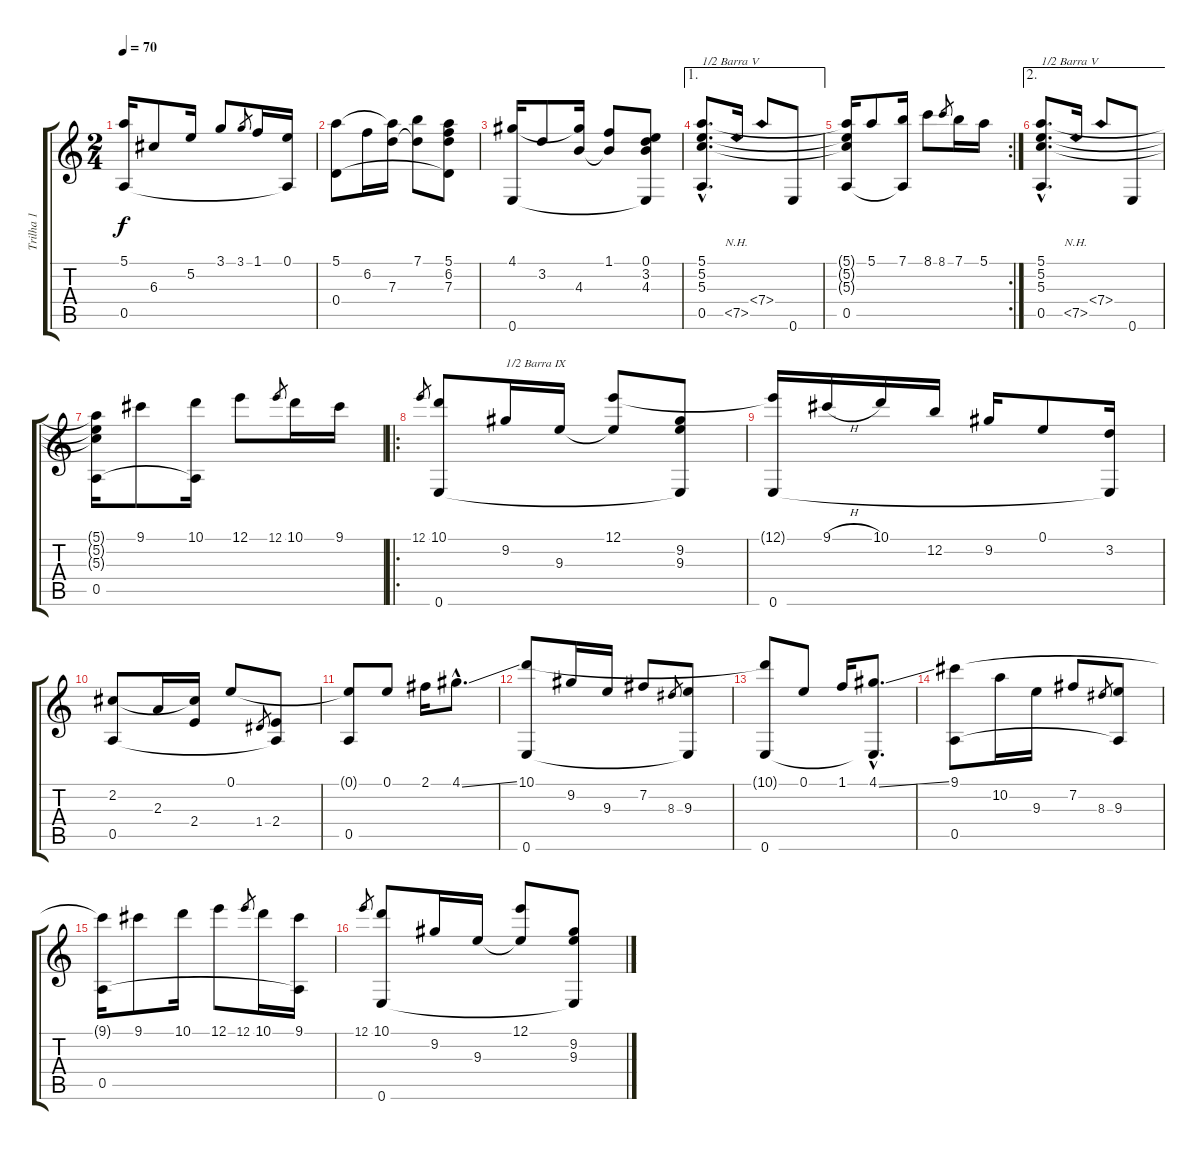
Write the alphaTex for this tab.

\track ("Trilha 1" "Trilha 1") {instrument acousticguitarnylon}
\staff {score tabs}
\tuning (E4 B3 G3 D3 A2 E2) {hide}
\ts (2 4)
\tempo 70
\clef g2
\ks c
(5.1 0.5).16{dy f} 6.3.8 5.2.16 3.1.8 3.1.8{gr} 1.1.16 (0.1 0.5{t}).16 |
(5.1 0.4).8 6.2.16 (5.1{t} 7.3).16 (7.1 7.3{t}).8 (5.1 6.2 7.3 0.4{t}).8 |
(4.1 0.6).16 3.2.8 (4.1{t} 4.3).16 (1.1 4.3{t}).8 (0.1 3.2 4.3 0.6{t}).8 |
\ae 1
(5.1{hac} 5.2{hac} 5.3{hac} 0.5{hac}).8{d txt "1/2 Barra V"} 7.5{nh}.16 7.4{nh}.8 0.6.8 |
\rc 2
(5.1{t} 5.2{t} 5.3{t} 0.5).16 5.1.8 (7.1 0.5{t}).16 8.1.8 8.1.8{gr} 7.1.16 5.1.16 |
\ae 2
(5.1{hac} 5.2{hac} 5.3{hac} 0.5{hac}).8{d txt "1/2 Barra V"} 7.5{nh}.16 7.4{nh}.8 0.6.8 |
(5.1{t} 5.2{t} 5.3{t} 0.5).16 9.1.8 (10.1 0.5{t}).16 12.1.8 12.1.8{gr} 10.1.16 9.1.16 |
\ro
12.1.8{gr} (10.1 0.6).8 9.2.16{txt "1/2 Barra IX"} 9.3.16 (12.1 9.3{t}).8 (9.2 9.3 0.6{t}).8 |
(12.1{t} 0.6).16 9.1{h}.16 10.1.16 12.2.16 9.2.16 0.1.8 (3.2 0.6{t}).16 |
(2.2 0.5).8 2.3.16 (2.2{t} 2.4).16 0.1.8 1.4.8{gr} (2.4 0.5{t}).8 |
(0.1{t} 0.5).8 0.1.8 2.1.16 4.1{ss hac}.8{d} |
(10.1 0.6).8 9.2.16 9.3.16 7.2.8 8.3.8{gr} (9.3 0.6{t}).8 |
(10.1{t} 0.6).8 0.1.8 1.1.16 (4.1{ss hac} 0.6{hac t}).8{d} |
(9.1 0.5).8 10.2.16 9.3.16 7.2.8 8.3.8{gr} (9.3 0.5{t}).8 |
(9.1{t} 0.5).16 9.1.8 10.1.16 12.1.8 12.1.8{gr} 10.1.16 (9.1 0.5{t}).16 |
12.1.8{gr} (10.1 0.6).8 9.2.16 9.3.16 (12.1 9.3{t}).8 (9.2 9.3 0.6{t}).8
